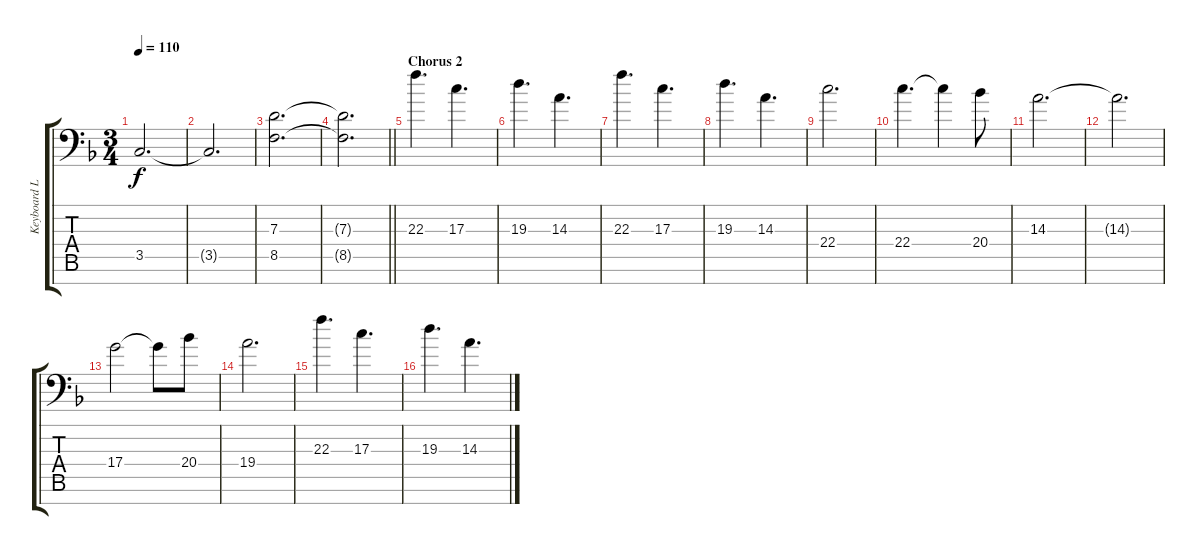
\track ("Keyboard Left Hand" "Keyboard L") {instrument stringensemble2}
\staff {score tabs}
\tuning (E4 B3 G3 D3 A2 D2 A1) {hide}
\ts (3 4)
\tempo 110
\clef f4
\ks dminor
3.5.2{d dy f} |
3.5{t}.2{d} |
(7.3 8.5).2{d} |
\barLineRight lightlight
(7.3{t} 8.5{t}).2{d} |
\section ("" "Chorus 2")
22.3.4{d} 17.3.4{d} |
19.3.4{d} 14.3.4{d} |
22.3.4{d} 17.3.4{d} |
19.3.4{d} 14.3.4{d} |
22.4.2{d} |
22.4.4{d} 22.4{t}.4 20.4.8 |
14.3.2{d} |
14.3{t}.2{d} |
17.4.2 17.4{t}.8 20.4.8 |
19.4.2{d} |
22.3.4{d} 17.3.4{d} |
19.3.4{d} 14.3.4{d}
